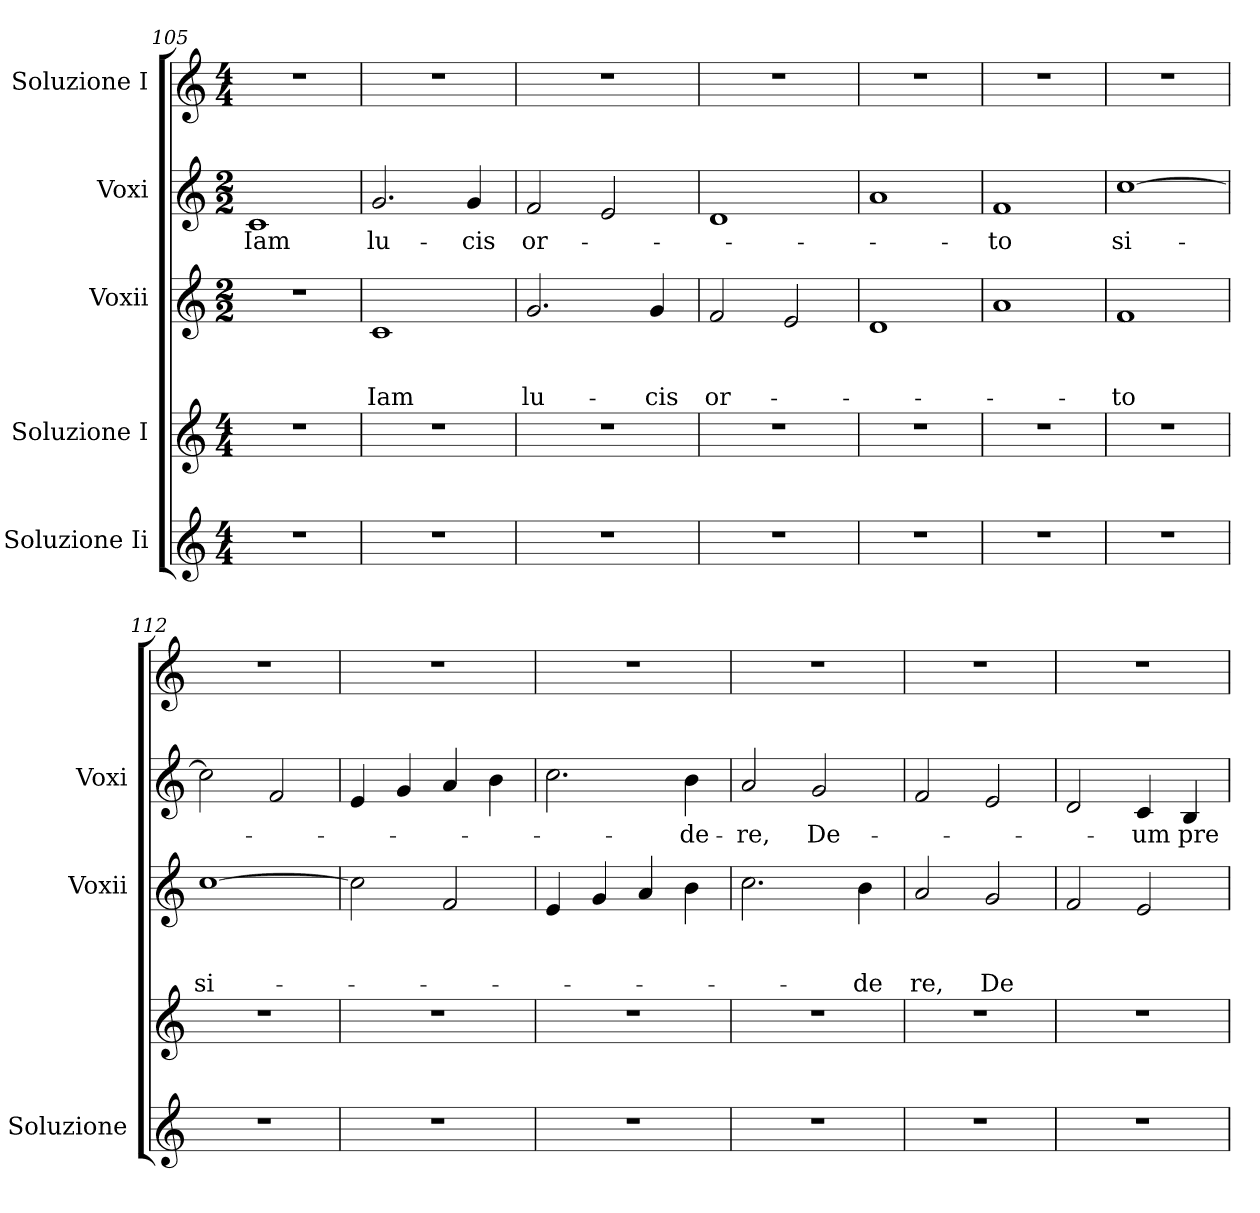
**kern	**kern	**kern	**text	**text	**text	**kern	**text	**kern
*part5	*part4	*part3	*part3	*part3	*part3	*part2	*part2	*part1
*staff5	*staff4	*staff3	*staff3	*staff3	*staff3	*staff2	*staff2	*staff1
*I"Soluzione Ii	*I"Soluzione I	*I"Voxii	*	*	*	*I"Voxi	*	*I"Soluzione I
*I'Soluzione	*	*I'Voxii	*	*	*	*I'Voxi	*	*
!!LO:PB:g=z
*clefG2	*clefG2	*clefG2	*	*	*	*clefG2	*	*clefG2
*k[]	*k[]	*k[]	*	*	*	*k[]	*	*k[]
*C:	*C:	*C:	*	*	*	*C:	*	*C:
*M4/4	*M4/4	*M2/2	*	*	*	*M2/2	*	*M4/4
=105	=105	=105	=105	=105	=105	=105	=105	=105
!	!	!	!	!	!	!	!LO:LY:b	!
1r	1r	1r	.	.	.	1c	Iam	1r
=106	=106	=106	=106	=106	=106	=106	=106	=106
!	!	!	!	!	!LO:LY:b	!	!LO:LY:b	!
1r	1r	1c	.	.	Iam	2.g/	lu-	1r
!	!	!	!	!	!	!	!LO:LY:b	!
.	.	.	.	.	.	4g/	-cis	.
=107	=107	=107	=107	=107	=107	=107	=107	=107
!	!	!	!	!	!LO:LY:b	!	!LO:LY:b	!
1r	1r	2.g/	.	.	lu-	2f/	or-	1r
.	.	.	.	.	.	2e/	.	.
!	!	!	!	!	!LO:LY:b	!	!	!
.	.	4g/	.	.	-cis	.	.	.
=108	=108	=108	=108	=108	=108	=108	=108	=108
!	!	!	!	!	!LO:LY:b	!	!	!
1r	1r	2f/	.	.	or-	1d	.	1r
.	.	2e/	.	.	.	.	.	.
=109	=109	=109	=109	=109	=109	=109	=109	=109
1r	1r	1d	.	.	.	1a	.	1r
=110	=110	=110	=110	=110	=110	=110	=110	=110
!	!	!	!	!	!	!	!LO:LY:b	!
1r	1r	1a	.	.	.	1f	-to	1r
=111	=111	=111	=111	=111	=111	=111	=111	=111
!	!	!	!	!	!LO:LY:b	!	!LO:LY:b	!
1r	1r	1f	.	.	-to	[>1cc	si-	1r
=112	=112	=112	=112	=112	=112	=112	=112	=112
!	!	!	!	!	!LO:LY:b	!	!	!
1r	1r	[>1cc	.	.	si-	2cc\]	.	1r
.	.	.	.	.	.	2f/	.	.
=113	=113	=113	=113	=113	=113	=113	=113	=113
1r	1r	2cc\]	.	.	.	4e/	.	1r
.	.	.	.	.	.	4g/	.	.
.	.	2f/	.	.	.	4a/	.	.
.	.	.	.	.	.	4b\	.	.
=114	=114	=114	=114	=114	=114	=114	=114	=114
1r	1r	4e/	.	.	.	2.cc\	.	1r
.	.	4g/	.	.	.	.	.	.
.	.	4a/	.	.	.	.	.	.
!	!	!	!	!	!	!	!LO:LY:b	!
.	.	4b\	.	.	.	4b\	-de-	.
!!LO:LB:g=z
=115	=115	=115	=115	=115	=115	=115	=115	=115
!	!	!	!	!	!	!	!LO:LY:b	!
1r	1r	2.cc\	.	.	.	2a/	-re,	1r
!	!	!	!	!	!	!	!LO:LY:b	!
.	.	.	.	.	.	2g/	De-	.
!	!	!	!	!	!LO:LY:b	!	!	!
.	.	4b\	.	.	-de	.	.	.
=116	=116	=116	=116	=116	=116	=116	=116	=116
!	!	!	!	!	!LO:LY:b	!	!	!
1r	1r	2a/	.	.	re,	2f/	.	1r
!	!	!	!	!	!LO:LY:b	!	!	!
.	.	2g/	.	.	De	2e/	.	.
=117	=117	=117	=117	=117	=117	=117	=117	=117
1r	1r	2f/	.	.	.	2d/	.	1r
!	!	!	!	!	!	!	!LO:LY:b	!
.	.	2e/	.	.	.	4c/	-um	.
!	!	!	!	!	!	!	!LO:LY:b	!
.	.	.	.	.	.	4B/	pre-	.
=	=	=	=	=	=	=	=	=
*-	*-	*-	*-	*-	*-	*-	*-	*-
